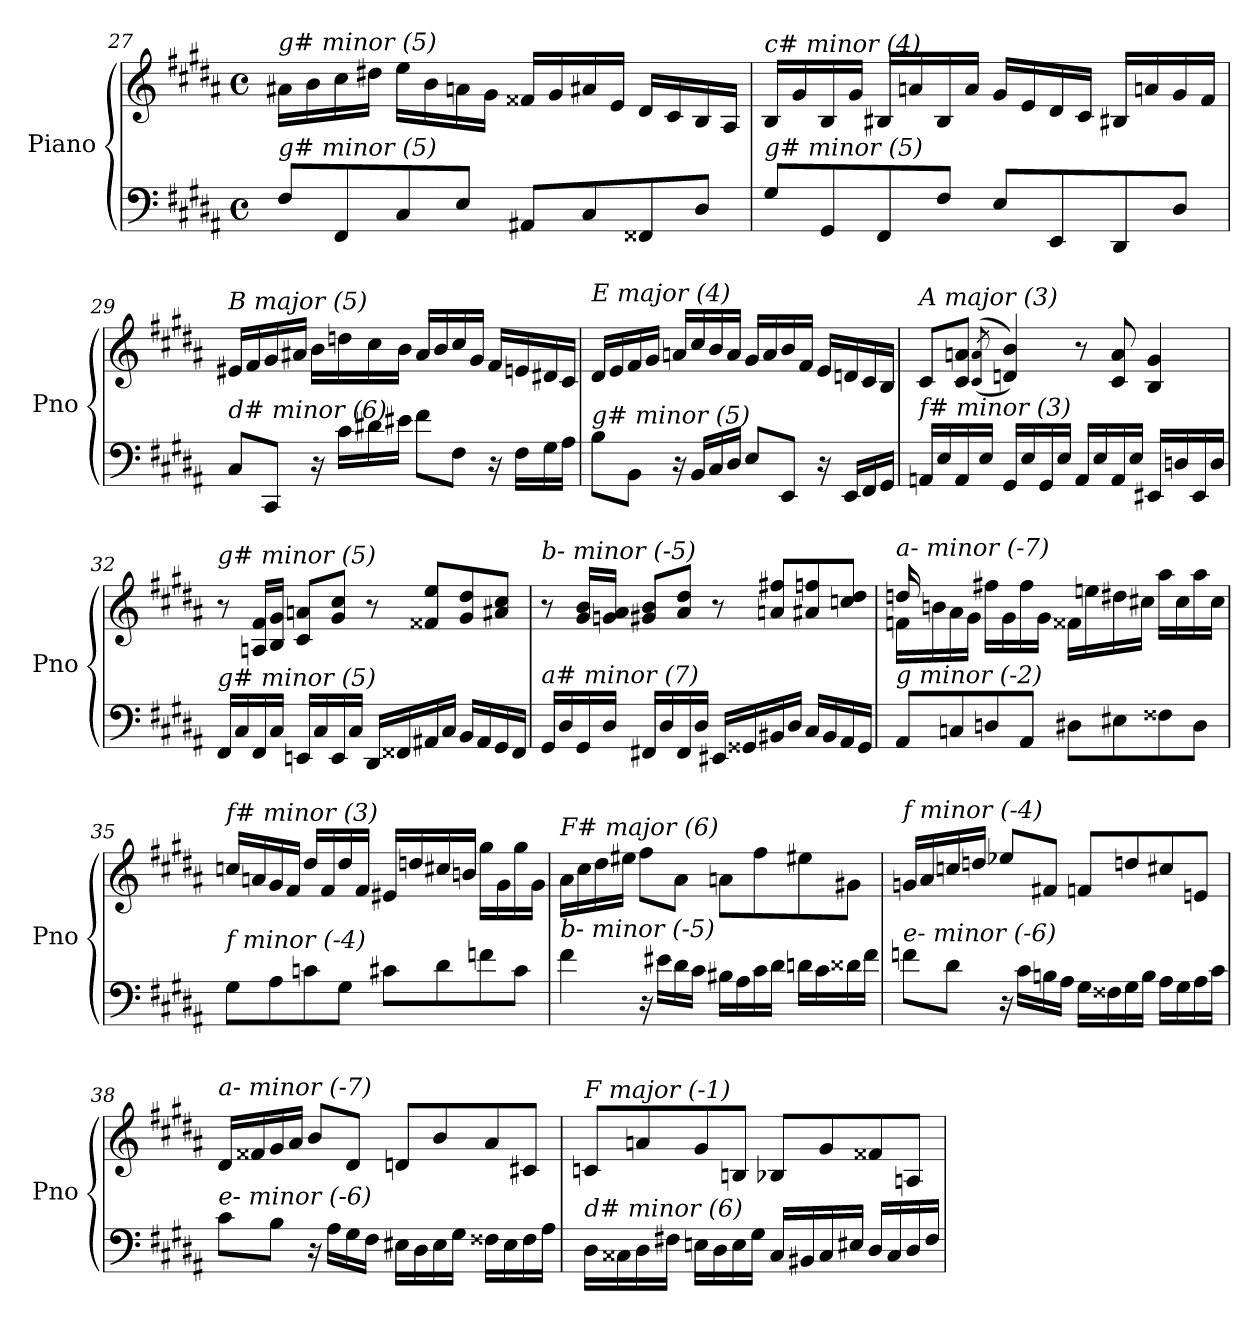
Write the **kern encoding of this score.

**kern	**kern
*part1	*part1
*staff2	*staff1
*I"Piano	*
*I'Pno	*
*clefF4	*clefG2
*k[f#c#g#d#a#]	*k[f#c#g#d#a#]
*M4/4	*M4/4
*met(c)	*met(c)
=27	=27
!	!LO:TX:i:t=g# minor (5)
!LO:TX:i:t=g# minor (5)	!
8F#/L	16a#X\LL
.	16b\
8FF#/	16cc#\
.	16dd#X\JJ
8C#/	16ee\LL
.	16b\
8E/J	16an\
.	16g#\JJ
8AA#X/L	16f##X/LL
.	16g#/
8C#/	16a#X/
.	16e/JJ
8FF##X/	16d#/LL
.	16c#/
8D#/J	16B/
.	16A#/JJ
!!LO:LB:g=z
=28	=28
!	!LO:TX:i:t=c# minor (4)
!LO:TX:i:t=g# minor (5)	!
8G#/L	16B/LL
.	16g#/
8GG#/	16B/
.	16g#/JJ
8FF#/	16B#X/LL
.	16an/
8F#/J	16B#/
.	16a/JJ
8E/L	16g#/LL
.	16e/
8EE/	16d#/
.	16c#/JJ
8DD#/	16B#X/LL
.	16an/
8D#/J	16g#/
.	16f#/JJ
=29	=29
!	!LO:TX:i:t=B major (5)
!LO:TX:i:t=d# minor (6)	!
8C#/L	16e#X/LL
.	16f#/
8CC#/J	16g#/
.	16a#X/JJ
16r	16b\LL
16c#\LL	16ddn\
16d#X\	16cc#\
16e#X\JJ	16b\JJ
8f#\L	16a#/LL
.	16b/
8F#\J	16cc#/
.	16g#/JJ
16r	16f#/LL
16F#\LL	16en/
16G#\	16d#X/
16A#\JJ	16c#/JJ
=30	=30
!	!LO:TX:i:t=E major (4)
!LO:TX:i:t=g# minor (5)	!
8B\L	16d#/LL
.	16e/
8BB\J	16f#/
.	16g#/JJ
16r	16an/LL
16BB/LL	16cc#/
16C#/	16b/
16D#/JJ	16a/JJ
8E/L	16g#/LL
.	16a/
8EE/J	16b/
.	16f#/JJ
16r	16e/LL
16EE/LL	16dn/
16FF#/	16c#/
16GG#/JJ	16B/JJ
!!LO:LB:g=z
=31	=31
!	!LO:TX:i:t=A major (3)
!LO:TX:i:t=f# minor (3)	!
16AAn/LL	8c#/L
16E/	.
16AA/	8c#/ 8an/J
16E/JJ	.
.	((>8qc#/ 8qa/
16GG#/LL	4dn/ 4b/))
16E/	.
16GG#/	.
16E/JJ	.
16AA/LL	8r
16E/	.
16AA/	8c#/ 8a/
16E/JJ	.
16EE#X/LL	4B/ 4g#/
16Dn/	.
16EE#/	.
16D/JJ	.
=32	=32
!	!LO:TX:i:t=g# minor (5)
!LO:TX:i:t=g# minor (5)	!
16FF#/LL	8r
16C#/	.
16FF#/	16An/ 16f#/LL
16C#/JJ	16B/ 16g#/JJ
16EEn/LL	8c#/ 8an/L
16C#/	.
16EE/	8g#/ 8cc#/J
16C#/JJ	.
16DD#/LL	8r
16FF##X/	.
16AA#X/	8f##X/ 8ee/L
16C#/JJ	.
16BB/LL	8g#/ 8dd#/
16AA#/	.
16GG#/	8a#X/ 8cc#/J
16FF##/JJ	.
=33	=33
!	!LO:TX:i:t=b- minor (-5)
!LO:TX:i:t=a# minor (7)	!
16GG#/LL	8r
16D#/	.
16GG#/	16g#/ 16b/LL
16D#/JJ	16gni/ 16a#/JJ
16FF#X/LL	8g#/ 8b/L
16D#/	.
16FF#/	8a#/ 8dd#/J
16D#/JJ	.
16EE#X/LL	8r
16GG##X/	.
16BB#X/	8ani/ 8ff#X/L
16D#/JJ	.
16C#/LL	8a#/ 8ffni/
16BB#/	.
16AA#/	8ccni/ 8dd#/J
16GG##/JJ	.
!!LO:PB:g=z
=34	=34
*^	*^
!	!	!LO:TX:i:t=a- minor (-7)	!
!LO:TX:i:t=g minor (-2)	!	!	!
16ryy	8AA#/L	16fni\LL	16ddni/
2...ryy	.	16bn\	2...ryy
.	8Cni/	16a#\	.
.	.	16g#\JJ	.
.	8Dni/	16ff#Xi\LL	.
.	.	16g#\	.
.	8AA#/J	16ff#i\	.
.	.	16g#\JJ	.
.	8D#\L	16f##X\LL	.
.	.	16een\	.
.	8E#Xj\	16dd#\	.
.	.	16cc#X\JJ	.
.	8F##X\	16aa#\LL	.
.	.	16cc#\	.
.	8D#\J	16aa#\	.
.	.	16cc#\JJ	.
*v	*v	*	*
*	*v	*v
=35	=35
!	!LO:TX:i:t=f# minor (3)
!LO:TX:i:t=f minor (-4)	!
8G#\L	16ccni/LL
.	16an/
8A#\	16g#/
.	16f#/JJ
8cni\	16dd#/LL
.	16f#/
8G#\J	16dd#/
.	16f#/JJ
8c#\L	16e#X/LL
.	16ddn/
8d#\	16cc#/
.	16bn/JJ
8fni\	16gg#\LL
.	16g#\
8c#\J	16gg#\
.	16g#\JJ
=36	=36
!	!LO:TX:i:t=F# major (6)
!LO:TX:i:t=b- minor (-5)	!
4f#\	16a#\LL
.	16cc#\
.	16dd#\
.	16ee#X\JJ
16r	8ff#\L
16e#Xj\LL	.
16d#\	8a#\J
16c#\JJ	.
16B#Xj\LL	8ani\L
16A#\	.
16c#i\	8ff#\
16d#\JJ	.
16dni\LL	8ee#X\
16c#i\	.
16d##i\	8g#X\J
16f#i\JJ	.
!!LO:LB:g=z
=37	=37
!	!LO:TX:i:t=f minor (-4)
!LO:TX:i:t=e- minor (-6)	!
8fni\L	16gni/LL
.	16a#/
8d#\J	16ccni/
.	16ddni/JJ
16r	8ee-Xi/L
16c#\LL	.
16Bn\	8f#X/J
16A#\JJ	.
16G#\LL	8fni/L
16F##X\	.
16G#\	8ddn/
16B\JJ	.
16A#\LL	8cc#X/
16G#\	.
16A#\	8en/J
16c#\JJ	.
=38	=38
!	!LO:TX:i:t=a- minor (-7)
!LO:TX:i:t=e- minor (-6)	!
8c#\L	16d#/LL
.	16f##X/
8B\J	16g#/
.	16a#/JJ
16r	8b/L
16A#\LL	.
16G#\	8d#/J
16F#\JJ	.
16E#X\LL	8dni/L
16D#\	.
16E#\	8b/
16G#\JJ	.
16F##X\LL	8a#/
16E#\	.
16F##\	8c#X/J
16A#\JJ	.
=39	=39
!	!LO:TX:i:t=F major (-1)
!LO:TX:i:t=d# minor (6)	!
16D#\LL	8cni/L
16C##X\	.
16D#\	8an/
16F#X\JJ	.
16En\LL	8g#/
16D#\	.
16E\	8Bn/J
16G#\JJ	.
16C##/LL	8B-Xi/L
16BB#X/	.
16C##/	8g#/
16E#X/JJ	.
16D#/LL	8f##X/
16C##/	.
16D#/	8An/J
16F#/JJ	.
=	=
*-	*-
